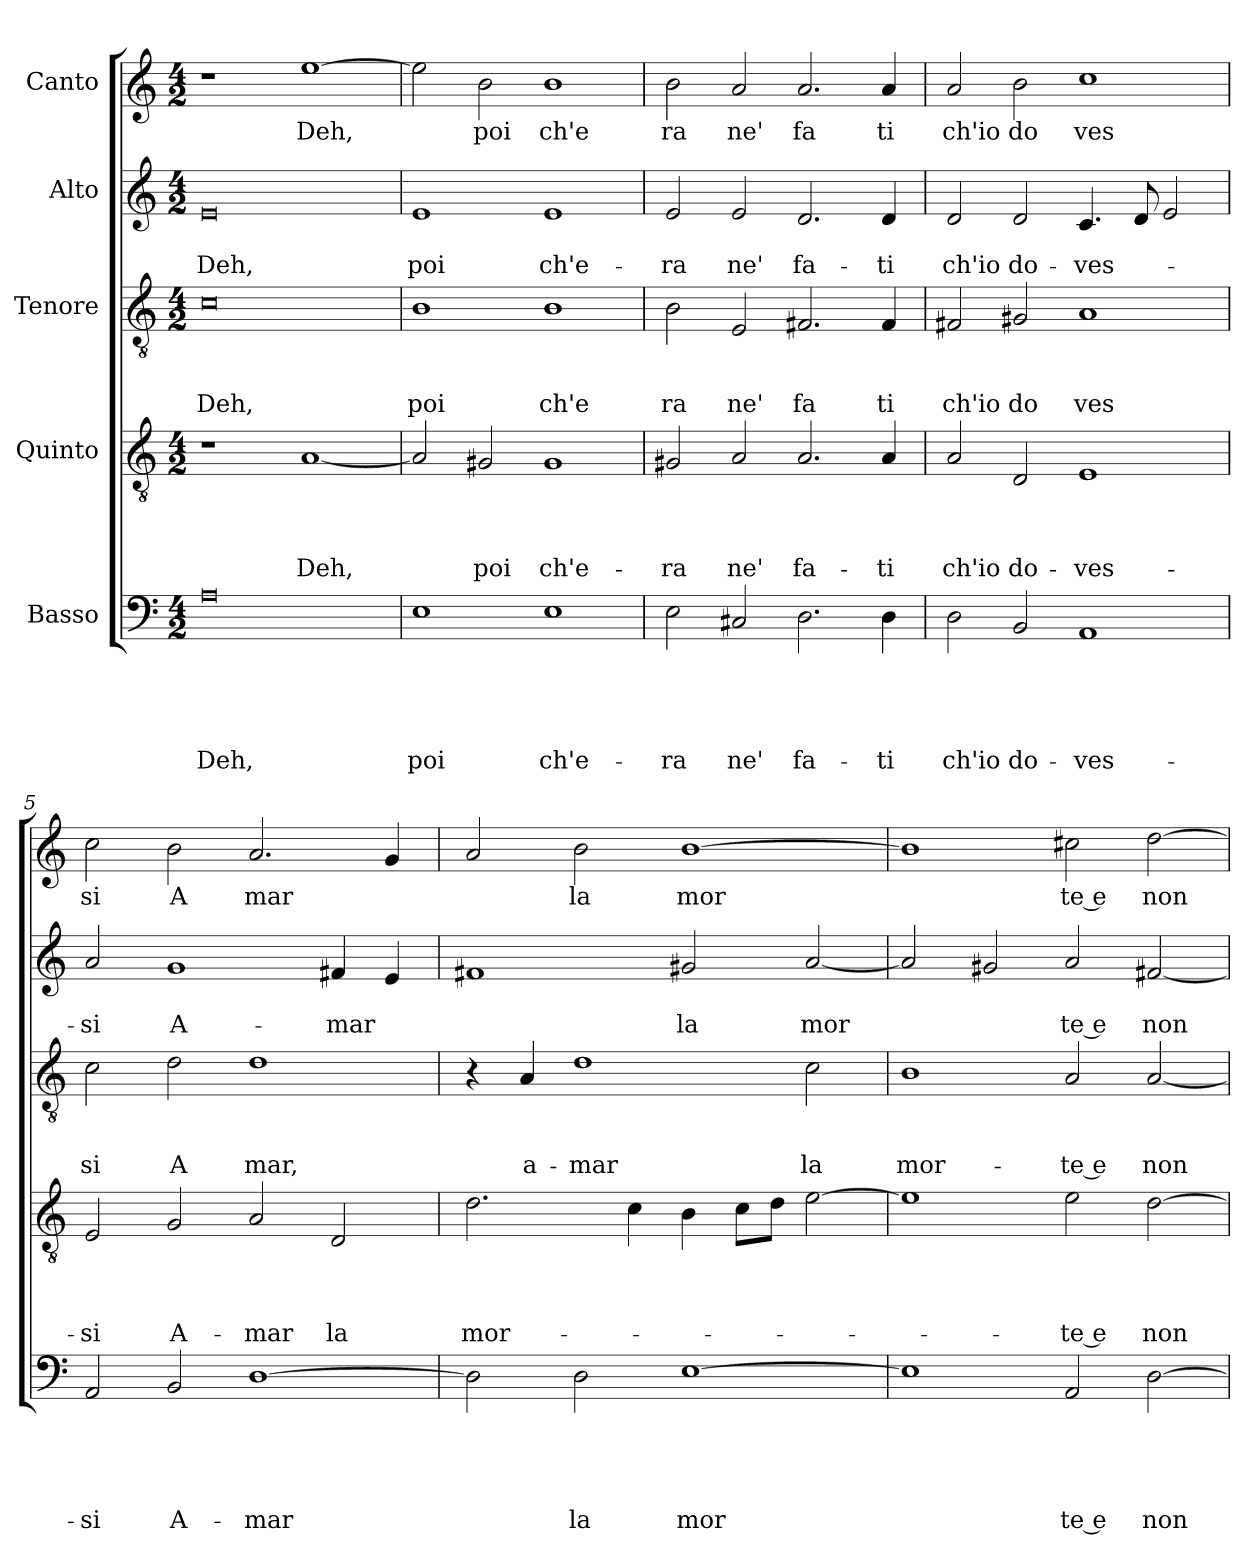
**kern	**text	**text	**text	**text	**text	**kern	**text	**text	**text	**text	**kern	**text	**text	**text	**kern	**text	**text	**kern	**text
*part5	*part5	*part5	*part5	*part5	*part5	*part4	*part4	*part4	*part4	*part4	*part3	*part3	*part3	*part3	*part2	*part2	*part2	*part1	*part1
*staff5	*staff5	*staff5	*staff5	*staff5	*staff5	*staff4	*staff4	*staff4	*staff4	*staff4	*staff3	*staff3	*staff3	*staff3	*staff2	*staff2	*staff2	*staff1	*staff1
*I"Basso	*	*	*	*	*	*I"Quinto	*	*	*	*	*I"Tenore	*	*	*	*I"Alto	*	*	*I"Canto	*
*clefF4	*	*	*	*	*	*clefGv2	*	*	*	*	*clefGv2	*	*	*	*clefG2	*	*	*clefG2	*
*k[]	*	*	*	*	*	*k[]	*	*	*	*	*k[]	*	*	*	*k[]	*	*	*k[]	*
*C:	*	*	*	*	*	*C:	*	*	*	*	*C:	*	*	*	*C:	*	*	*C:	*
*M4/2	*	*	*	*	*	*M4/2	*	*	*	*	*M4/2	*	*	*	*M4/2	*	*	*M4/2	*
=1	=1	=1	=1	=1	=1	=1	=1	=1	=1	=1	=1	=1	=1	=1	=1	=1	=1	=1	=1
!	!	!	!	!	!LO:LY:b	!	!	!	!	!	!	!	!	!LO:LY:b	!	!	!LO:LY:b	!	!
0A	.	.	.	.	Deh,	1r	.	.	.	.	0c	.	.	Deh,	0e	.	Deh,	1r	.
!	!	!	!	!	!	!	!	!	!	!LO:LY:b	!	!	!	!	!	!	!	!	!LO:LY:b
.	.	.	.	.	.	[<1A	.	.	.	Deh,	.	.	.	.	.	.	.	[>1ee	Deh,
=2	=2	=2	=2	=2	=2	=2	=2	=2	=2	=2	=2	=2	=2	=2	=2	=2	=2	=2	=2
!	!	!	!	!	!LO:LY:b	!	!	!	!	!	!	!	!	!LO:LY:b	!	!	!LO:LY:b	!	!
1E	.	.	.	.	poi	2A/]	.	.	.	.	1B	.	.	poi	1e	.	poi	2ee\]	.
!	!	!	!	!	!	!	!	!	!	!LO:LY:b	!	!	!	!	!	!	!	!	!LO:LY:b
.	.	.	.	.	.	2G#X/	.	.	.	poi	.	.	.	.	.	.	.	2b\	poi
!	!	!	!	!	!LO:LY:b	!	!	!	!	!LO:LY:b	!	!	!	!LO:LY:b	!	!	!LO:LY:b	!	!LO:LY:b
1E	.	.	.	.	ch'e-	1G#	.	.	.	ch'e-	1B	.	.	ch'e	1e	.	ch'e-	1b	ch'e
=3	=3	=3	=3	=3	=3	=3	=3	=3	=3	=3	=3	=3	=3	=3	=3	=3	=3	=3	=3
!	!	!	!	!	!LO:LY:b	!	!	!	!	!LO:LY:b	!	!	!	!LO:LY:b	!	!	!LO:LY:b	!	!LO:LY:b
2E\	.	.	.	.	-ra	2G#X/	.	.	.	-ra	2B\	.	.	ra	2e/	.	-ra	2b\	ra
!	!	!	!	!	!LO:LY:b	!	!	!	!	!LO:LY:b	!	!	!	!LO:LY:b	!	!	!LO:LY:b	!	!LO:LY:b
2C#X/	.	.	.	.	ne'	2A/	.	.	.	ne'	2E/	.	.	ne'	2e/	.	ne'	2a/	ne'
!	!	!	!	!	!LO:LY:b	!	!	!	!	!LO:LY:b	!	!	!	!LO:LY:b	!	!	!LO:LY:b	!	!LO:LY:b
2.D\	.	.	.	.	fa-	2.A/	.	.	.	fa-	2.F#X/	.	.	fa	2.d/	.	fa-	2.a/	fa
!	!	!	!	!	!LO:LY:b	!	!	!	!	!LO:LY:b	!	!	!	!LO:LY:b	!	!	!LO:LY:b	!	!LO:LY:b
4D\	.	.	.	.	-ti	4A/	.	.	.	-ti	4F#/	.	.	ti	4d/	.	-ti	4a/	ti
=4	=4	=4	=4	=4	=4	=4	=4	=4	=4	=4	=4	=4	=4	=4	=4	=4	=4	=4	=4
!	!	!	!	!	!LO:LY:b	!	!	!	!	!LO:LY:b	!	!	!	!LO:LY:b	!	!	!LO:LY:b	!	!LO:LY:b
2D\	.	.	.	.	ch'io	2A/	.	.	.	ch'io	2F#X/	.	.	ch'io	2d/	.	ch'io	2a/	ch'io
!	!	!	!	!	!LO:LY:b	!	!	!	!	!LO:LY:b	!	!	!	!LO:LY:b	!	!	!LO:LY:b	!	!LO:LY:b
2BB/	.	.	.	.	do-	2D/	.	.	.	do-	2G#X/	.	.	do	2d/	.	do-	2b\	do
!	!	!	!	!	!LO:LY:b	!	!	!	!	!LO:LY:b	!	!	!	!LO:LY:b	!	!	!LO:LY:b	!	!LO:LY:b
1AA	.	.	.	.	-ves-	1E	.	.	.	-ves-	1A	.	.	ves	4.c/	.	-ves-	1cc	ves
.	.	.	.	.	.	.	.	.	.	.	.	.	.	.	8d/	.	.	.	.
.	.	.	.	.	.	.	.	.	.	.	.	.	.	.	2e/	.	.	.	.
=5	=5	=5	=5	=5	=5	=5	=5	=5	=5	=5	=5	=5	=5	=5	=5	=5	=5	=5	=5
!	!	!	!	!	!LO:LY:b	!	!	!	!	!LO:LY:b	!	!	!	!LO:LY:b	!	!	!LO:LY:b	!	!LO:LY:b
2AA/	.	.	.	.	-si	2E/	.	.	.	-si	2c\	.	.	si	2a/	.	-si	2cc>\	si
!	!	!	!	!	!LO:LY:b	!	!	!	!	!LO:LY:b	!	!	!	!LO:LY:b	!	!	!LO:LY:b	!	!LO:LY:b
2BB/	.	.	.	.	A-	2G/	.	.	.	A-	2d\	.	.	A	1g	.	A-	2b\	A
!	!	!	!	!	!LO:LY:b	!	!	!	!	!LO:LY:b	!	!	!	!LO:LY:b	!	!	!	!	!LO:LY:b
[<1D	.	.	.	.	-mar	2A/	.	.	.	-mar	1d	.	.	mar,	.	.	.	2.a/	mar
!	!	!	!	!	!	!	!	!	!	!LO:LY:b	!	!	!	!	!	!	!LO:LY:b	!	!
.	.	.	.	.	.	2D/	.	.	.	la	.	.	.	.	4f#X/	.	-mar	.	.
.	.	.	.	.	.	.	.	.	.	.	.	.	.	.	4e/	.	.	4g/	.
!!LO:LB:g=z
=6	=6	=6	=6	=6	=6	=6	=6	=6	=6	=6	=6	=6	=6	=6	=6	=6	=6	=6	=6
!	!	!	!	!	!	!	!	!	!	!LO:LY:b	!	!	!	!	!	!	!	!	!
2D\]	.	.	.	.	.	2.d\	.	.	.	mor-	4r	.	.	.	1f#X	.	.	2a/	.
!	!	!	!	!	!	!	!	!	!	!	!	!	!	!LO:LY:b	!	!	!	!	!
.	.	.	.	.	.	.	.	.	.	.	4A/	.	.	a-	.	.	.	.	.
!	!	!	!	!	!LO:LY:b	!	!	!	!	!	!	!	!	!LO:LY:b	!	!	!	!	!LO:LY:b
2D\	.	.	.	.	la	.	.	.	.	.	1d	.	.	-mar	.	.	.	2b\	la
.	.	.	.	.	.	4c\	.	.	.	.	.	.	.	.	.	.	.	.	.
!	!	!	!	!	!LO:LY:b	!	!	!	!	!	!	!	!	!	!	!	!LO:LY:b	!	!LO:LY:b
[>1E	.	.	.	.	mor	4B\	.	.	.	.	.	.	.	.	2g#X/	.	la	[>1b	mor
.	.	.	.	.	.	8c\L	.	.	.	.	.	.	.	.	.	.	.	.	.
.	.	.	.	.	.	8d\J	.	.	.	.	.	.	.	.	.	.	.	.	.
!	!	!	!	!	!	!	!	!	!	!	!	!	!	!LO:LY:b	!	!	!LO:LY:b	!	!
.	.	.	.	.	.	[>2e\	.	.	.	.	2c\	.	.	la	[<2a/	.	mor	.	.
=7	=7	=7	=7	=7	=7	=7	=7	=7	=7	=7	=7	=7	=7	=7	=7	=7	=7	=7	=7
!	!	!	!	!	!	!	!	!	!	!	!	!	!	!LO:LY:b	!	!	!	!	!
1E]	.	.	.	.	.	1e]	.	.	.	.	1B	.	.	mor-	2a/]	.	.	1b]	.
.	.	.	.	.	.	.	.	.	.	.	.	.	.	.	2g#X/	.	.	.	.
!	!	!	!	!	!LO:LY:b:rj	!	!	!	!	!LO:LY:b:rj	!	!	!	!LO:LY:b:rj	!	!	!LO:LY:b:rj	!	!LO:LY:b:rj
2AA/	.	.	.	.	te e	2e\	.	.	.	-te e	2A/	.	.	-te e	2a/	.	te e	2cc#X\	te e
!	!	!	!	!	!LO:LY:b	!	!	!	!	!LO:LY:b	!	!	!	!LO:LY:b	!	!	!LO:LY:b	!	!LO:LY:b
[>2D\	.	.	.	.	non	[>2d\	.	.	.	non	[<2A/	.	.	non	[<2f#X/	.	non	[>2dd\	non
=	=	=	=	=	=	=	=	=	=	=	=	=	=	=	=	=	=	=	=
*-	*-	*-	*-	*-	*-	*-	*-	*-	*-	*-	*-	*-	*-	*-	*-	*-	*-	*-	*-
